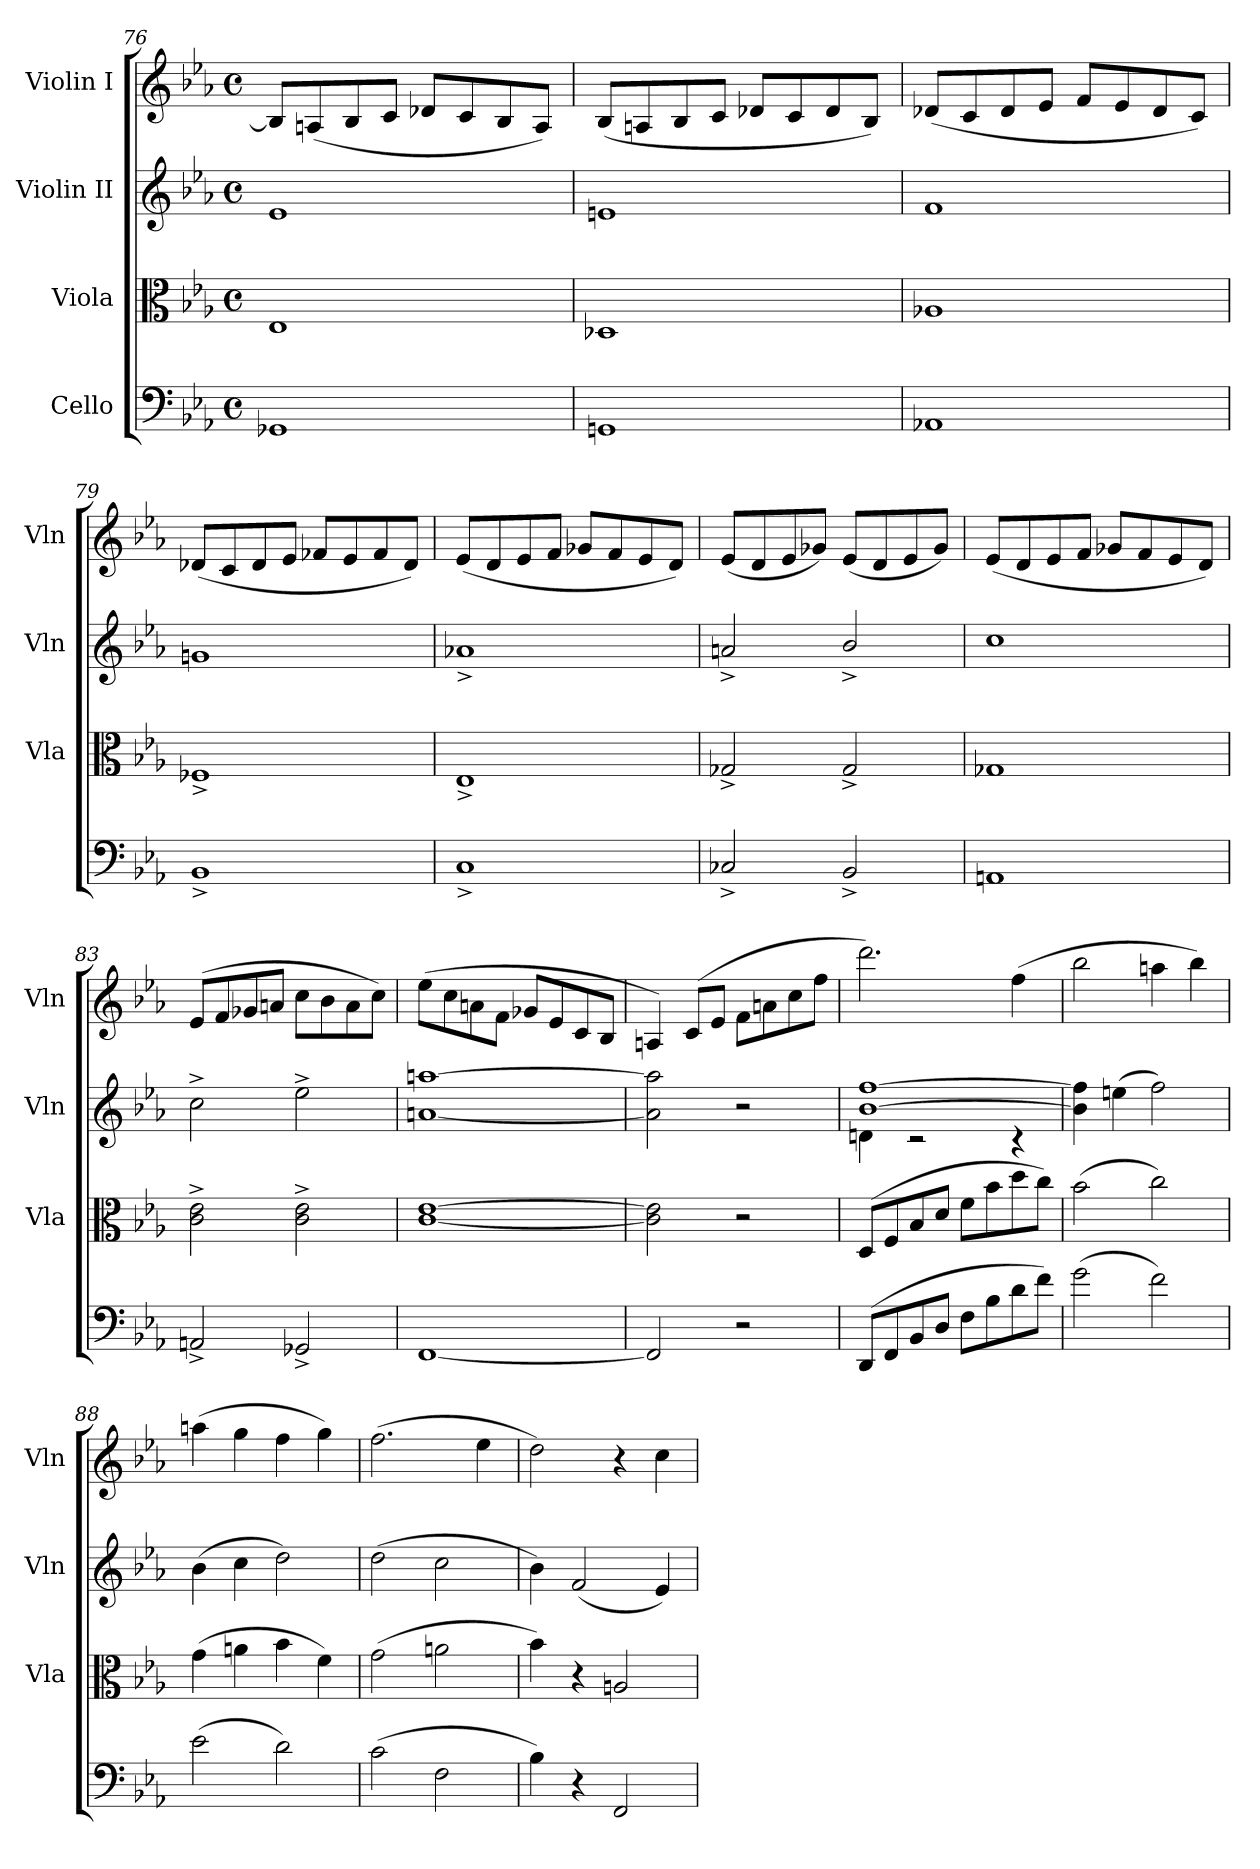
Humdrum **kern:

**kern	**kern	**kern	**kern
*part4	*part3	*part2	*part1
*staff4	*staff3	*staff2	*staff1
*I"Cello	*I"Viola	*I"Violin II	*I"Violin I
*	*I'Vla	*I'Vln	*I'Vln
*clefF4	*clefC3	*clefG2	*clefG2
*k[b-e-a-]	*k[b-e-a-]	*k[b-e-a-]	*k[b-e-a-]
*M4/4	*M4/4	*M4/4	*M4/4
*met(c)	*met(c)	*met(c)	*met(c)
=76	=76	=76	=76
1GG-X	1E-	1e-	8B-/L]
.	.	.	(<8An/
.	.	.	8B-/
.	.	.	8c/J
.	.	.	8d-X/L
.	.	.	8c/
.	.	.	8B-/
.	.	.	8A/J)
!!LO:LB:g=z
=77	=77	=77	=77
1GGn	1D-X	1en	(<8B-/L
.	.	.	8An/
.	.	.	8B-/
.	.	.	8c/J
.	.	.	8d-X/L
.	.	.	8c/
.	.	.	8d-/
.	.	.	8B-/J)
=78	=78	=78	=78
1AA-X	1A-X	1f	(<8d-X/L
.	.	.	8c/
.	.	.	8d-/
.	.	.	8e-/J
.	.	.	8f/L
.	.	.	8e-/
.	.	.	8d-/
.	.	.	8c/J)
=79	=79	=79	=79
1BB-^	1F-X^	1gn	(<8d-X/L
.	.	.	8c/
.	.	.	8d-/
.	.	.	8e-/J
.	.	.	8f-X/L
.	.	.	8e-/
.	.	.	8f-/
.	.	.	8d-/J)
=80	=80	=80	=80
1C^	1E-^	1a-X^	(<8e-/L
.	.	.	8d/
.	.	.	8e-/
.	.	.	8f/J
.	.	.	8g-X/L
.	.	.	8f/
.	.	.	8e-/
.	.	.	8d/J)
=81	=81	=81	=81
2C-X^/	2G-X^/	2an^/	(<8e-/L
.	.	.	8d/
.	.	.	8e-/
.	.	.	8g-X/J)
2BB-^/	2G-^/	2b-^/	(<8e-/L
.	.	.	8d/
.	.	.	8e-/
.	.	.	8g-/J)
=82	=82	=82	=82
1AAn	1G-X	1cc	(<8e-/L
.	.	.	8d/
.	.	.	8e-/
.	.	.	8f/J
.	.	.	8g-X/L
.	.	.	8f/
.	.	.	8e-/
.	.	.	8d/J)
=83	=83	=83	=83
2AAn^/	2c\^ 2e-\^	2cc^\	(>8e-/L
.	.	.	8f/
.	.	.	8g-X/
.	.	.	8an/J
2GG-X^/	2c\^ 2e-\^	2ee-^\	8cc\L
.	.	.	8b-\
.	.	.	8a\
.	.	.	8cc\J)
=84	=84	=84	=84
[1FF	[1c [1e-	[1an [1aan	(>8ee-\L
.	.	.	8cc\
.	.	.	8an\
.	.	.	8f\J
.	.	.	8g-X/L
.	.	.	8e-/
.	.	.	8c/
.	.	.	8B-/J
!!LO:LB:g=z
=85	=85	=85	=85
2FF/]	2c\] 2e-\]	2a\] 2aa\]	4An/)
.	.	.	(>8c/L
.	.	.	8e-/J
2r	2r	2r	8f\L
.	.	.	8an\
.	.	.	8cc\
.	.	.	8ff\J
=86	=86	=86	=86
*	*	*^	*
(>8DD/L	(>8D/L	[1b- [1ff	4dn\	2.ddd\)
8FF/	8F/	.	.	.
8BB-/	8B-/	.	2r	.
8D/J	8d/J	.	.	.
8F\L	8f\L	.	.	.
8B-\	8b-\	.	.	.
8d\	8dd\	.	4r	(>4ff\
8f\J)	8cc\J)	.	.	.
*	*	*v	*v	*
=87	=87	=87	=87
(>2g\	(>2b-\	4b-\] 4ff\]	2bb-\
.	.	(>4een\	.
2f\)	2cc\)	2ff\)	4aan\
.	.	.	4bb-\)
=88	=88	=88	=88
(>2e-\	(>4g\	(>4b-\	(>4aan\
.	4an\	4cc\	4gg\
2d\)	4b-\	2dd\)	4ff\
.	4f\)	.	4gg\)
=89	=89	=89	=89
(>2c\	(>2g\	(>2dd\	(>2.ff\
2F\	2an\	2cc\	.
.	.	.	4ee-\
=90	=90	=90	=90
4B-\)	4b-\)	4b-\)	2dd\)
4r	4r	(<2f/	.
2FF/	2An/	.	4r
.	.	4e-/)	4cc\
=	=	=	=
*-	*-	*-	*-
